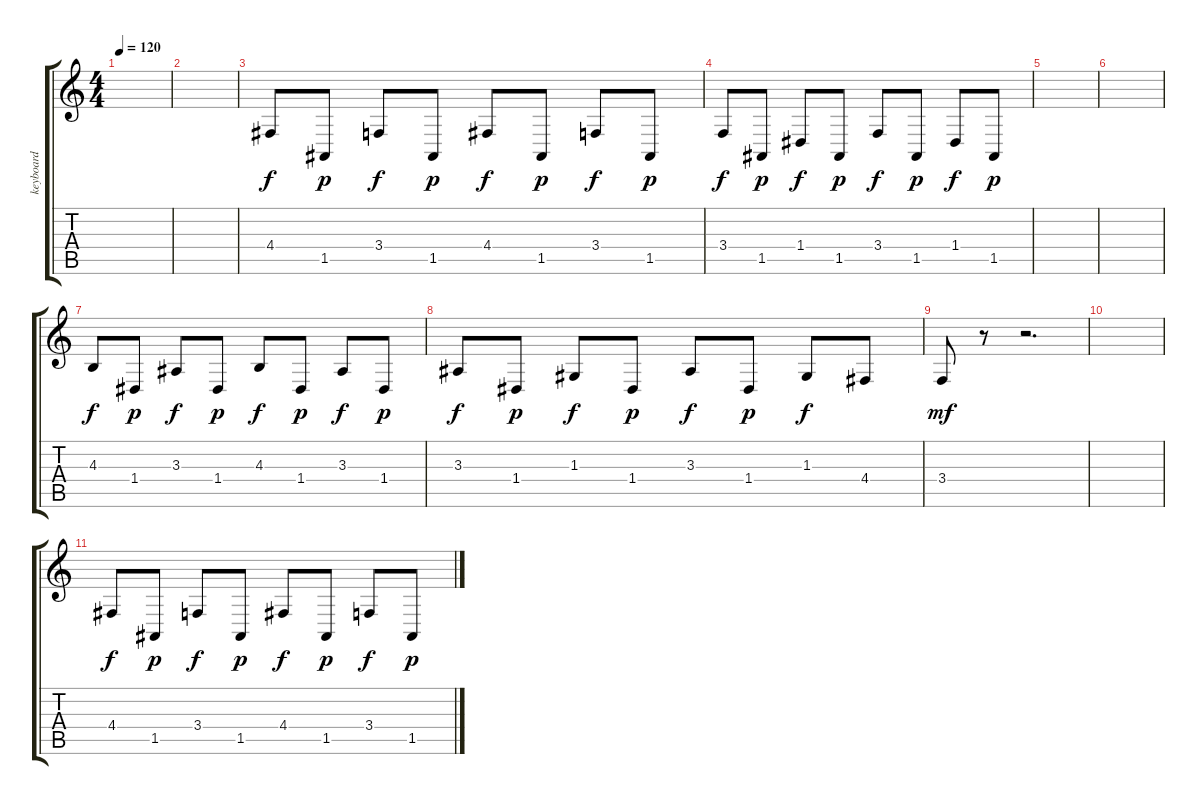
\track ("keyboard" "keyboard") {instrument vibraphone}
\staff {score tabs}
\tuning (E4 B3 G3 D3 A2 E2) {hide}
\ts (4 4)
\tempo 120
\clef g2
\ks c
|
|
4.4.8 1.5.8{dy p} 3.4.8{dy f} 1.5.8{dy p} 4.4.8{dy f} 1.5.8{dy p} 3.4.8{dy f} 1.5.8{dy p} |
3.4.8{dy f} 1.5.8{dy p} 1.4.8{dy f} 1.5.8{dy p} 3.4.8{dy f} 1.5.8{dy p} 1.4.8{dy f} 1.5.8{dy p} |
|
|
4.3.8{dy f} 1.4.8{dy p} 3.3.8{dy f} 1.4.8{dy p} 4.3.8{dy f} 1.4.8{dy p} 3.3.8{dy f} 1.4.8{dy p} |
3.3.8{dy f} 1.4.8{dy p} 1.3.8{dy f} 1.4.8{dy p} 3.3.8{dy f} 1.4.8{dy p} 1.3.8{dy f} 4.4.8 |
3.4.8{dy mf} r.8 r.2{d} |
|
4.4.8{dy f} 1.5.8{dy p} 3.4.8{dy f} 1.5.8{dy p} 4.4.8{dy f} 1.5.8{dy p} 3.4.8{dy f} 1.5.8{dy p}
